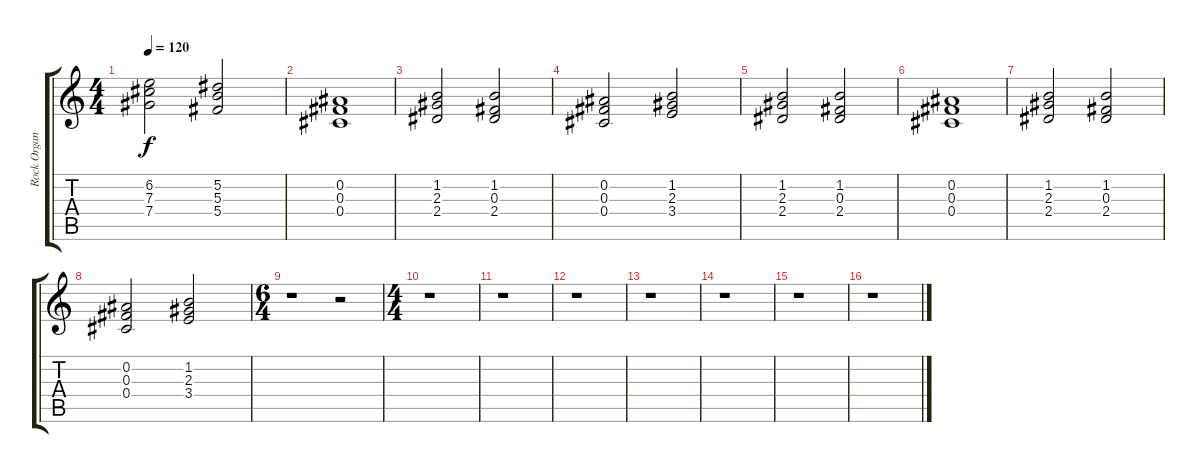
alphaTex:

\track ("Rock Organ" "Rock Organ") {instrument drawbarorgan}
\staff {score tabs}
\tuning (Eb5 Bb4 Gb4 Db4 Ab3 Eb3) {hide}
\ts (4 4)
\tempo 120
\clef g2
\ks c
(6.2 7.3 7.4).2{dy f} (5.2 5.3 5.4).2 |
(0.2 0.3 0.4).1 |
(1.2 2.3 2.4).2{volume 7} (1.2 0.3 2.4).2 |
(0.2 0.3 0.4).2 (1.2 2.3 3.4).2 |
(1.2 2.3 2.4).2{volume 7} (1.2 0.3 2.4).2 |
(0.2 0.3 0.4).1 |
(1.2 2.3 2.4).2{volume 7} (1.2 0.3 2.4).2 |
(0.2 0.3 0.4).2 (1.2 2.3 3.4).2 |
\ts (6 4)
r.1 r.2 |
\ts (4 4)
r.1 |
r.1 |
r.1 |
r.1 |
r.1 |
r.1 |
r.1
